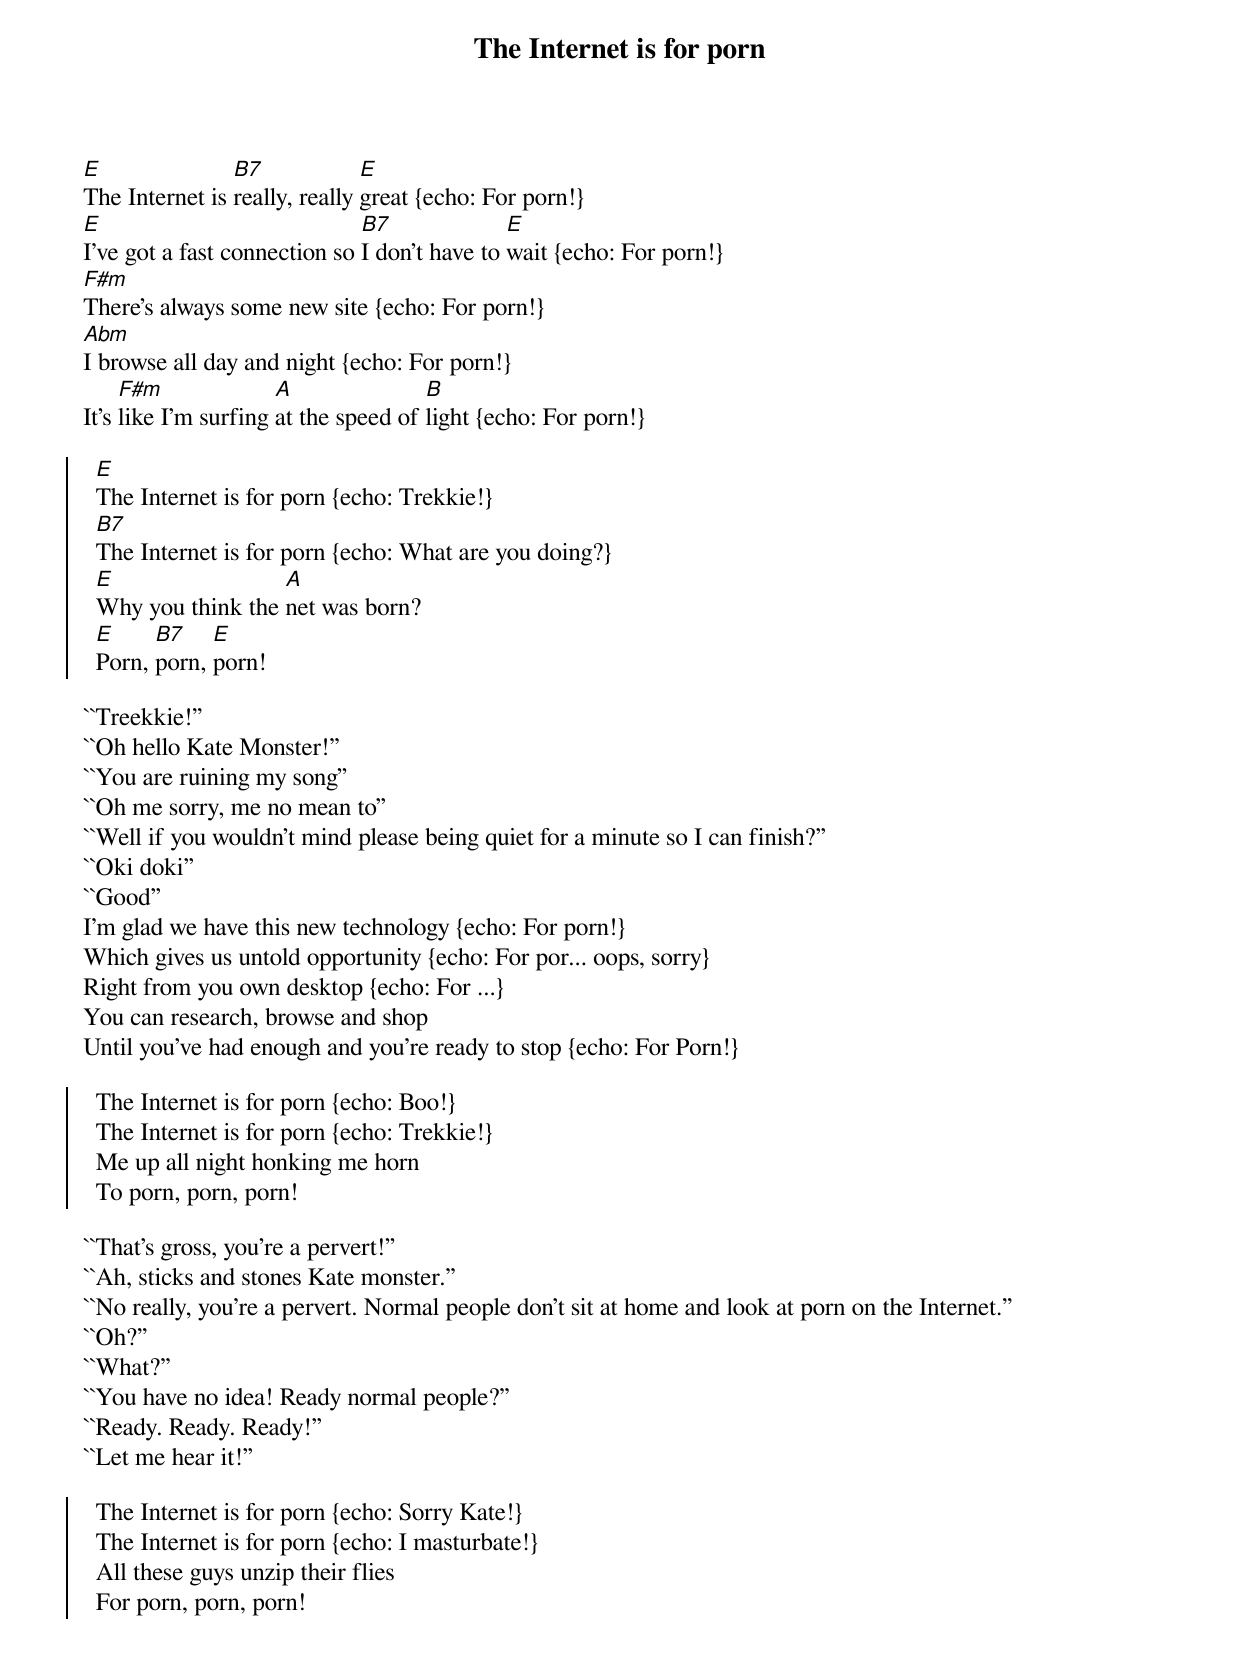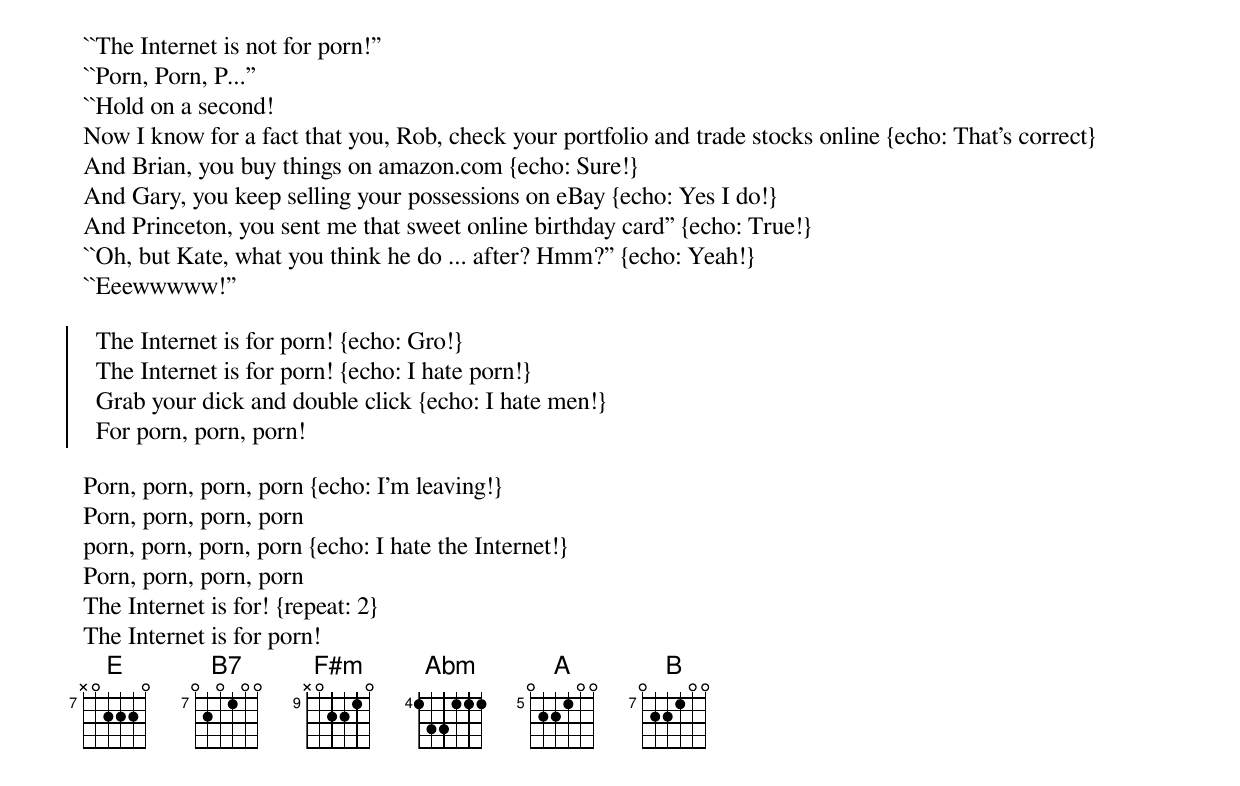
{title: The Internet is for porn}
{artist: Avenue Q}
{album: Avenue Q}
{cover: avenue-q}
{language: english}
{columns: 1}
{define: E base-fret 7 frets X 0 2 2 2 0}
{define: B7 base-fret 7 frets 0 2 0 1 0 0}
{define: F#m base-fret 9 frets X 0 2 2 1 0}
{define: A&m base-fret 4 frets 0 2 2 0 0 0}
{define: A base-fret 5 frets 0 2 2 1 0 0}
{define: B base-fret 7 frets 0 2 2 1 0 0}

[E]The Internet is [B7]really, really [E]great {echo: For porn!}
[E]I've got a fast connection so [B7]I don't have to [E]wait {echo: For porn!}
[F#m]There's always some new site {echo: For porn!}
[Abm]I browse all day and night {echo: For porn!}
It's [F#m]like I'm surfing [A]at the speed of [B]light {echo: For porn!}

{start_of_chorus}
  [E]The Internet is for porn {echo: Trekkie!}
  [B7]The Internet is for porn {echo: What are you doing?}
  [E]Why you think the [A]net was born?
  [E]Porn, [B7]porn, [E]porn!
{end_of_chorus}

``Treekkie!''
``Oh hello Kate Monster!''
``You are ruining my song''
``Oh me sorry, me no mean to''
``Well if you wouldn't mind please being quiet for a minute so I can finish?''
``Oki doki''
``Good''
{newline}
I'm glad we have this new technology {echo: For porn!}
Which gives us untold opportunity {echo: For por... oops, sorry}
Right from you own desktop {echo: For ...}
You can research, browse and shop
Until you've had enough and you're ready to stop {echo: For Porn!}

{start_of_chorus}
  The Internet is for porn {echo: Boo!}
  The Internet is for porn {echo: Trekkie!}
  Me up all night honking me horn
  To porn, porn, porn!
{end_of_chorus}

``That's gross, you're a pervert!''
``Ah, sticks and stones Kate monster.''
``No really, you're a pervert. Normal people don't sit at home and look at porn on the Internet.''
``Oh?''
``What?''
``You have no idea! Ready normal people?''
``Ready. Ready. Ready!''
``Let me hear it!''

{start_of_chorus}
  The Internet is for porn {echo: Sorry Kate!}
  The Internet is for porn {echo: I masturbate!}
  All these guys unzip their flies
  For porn, porn, porn!
{end_of_chorus}

``The Internet is not for porn!''
``Porn, Porn, P...''
``Hold on a second!
Now I know for a fact that you, Rob, check your portfolio and trade stocks online {echo: That's correct}
And Brian, you buy things on amazon.com {echo: Sure!}
And Gary, you keep selling your possessions on eBay {echo: Yes I do!}
And Princeton, you sent me that sweet online birthday card'' {echo: True!}
``Oh, but Kate, what you think he do ... after? Hmm?'' {echo: Yeah!}
``Eeewwwww!''

{start_of_chorus}
  The Internet is for porn! {echo: Gro!}
  The Internet is for porn! {echo: I hate porn!}
  Grab your dick and double click {echo: I hate men!}
  For porn, porn, porn!
{end_of_chorus}

Porn, porn, porn, porn {echo: I'm leaving!}
Porn, porn, porn, porn
porn, porn, porn, porn {echo: I hate the Internet!}
Porn, porn, porn, porn
The Internet is for! {repeat: 2}
The Internet is for porn!
